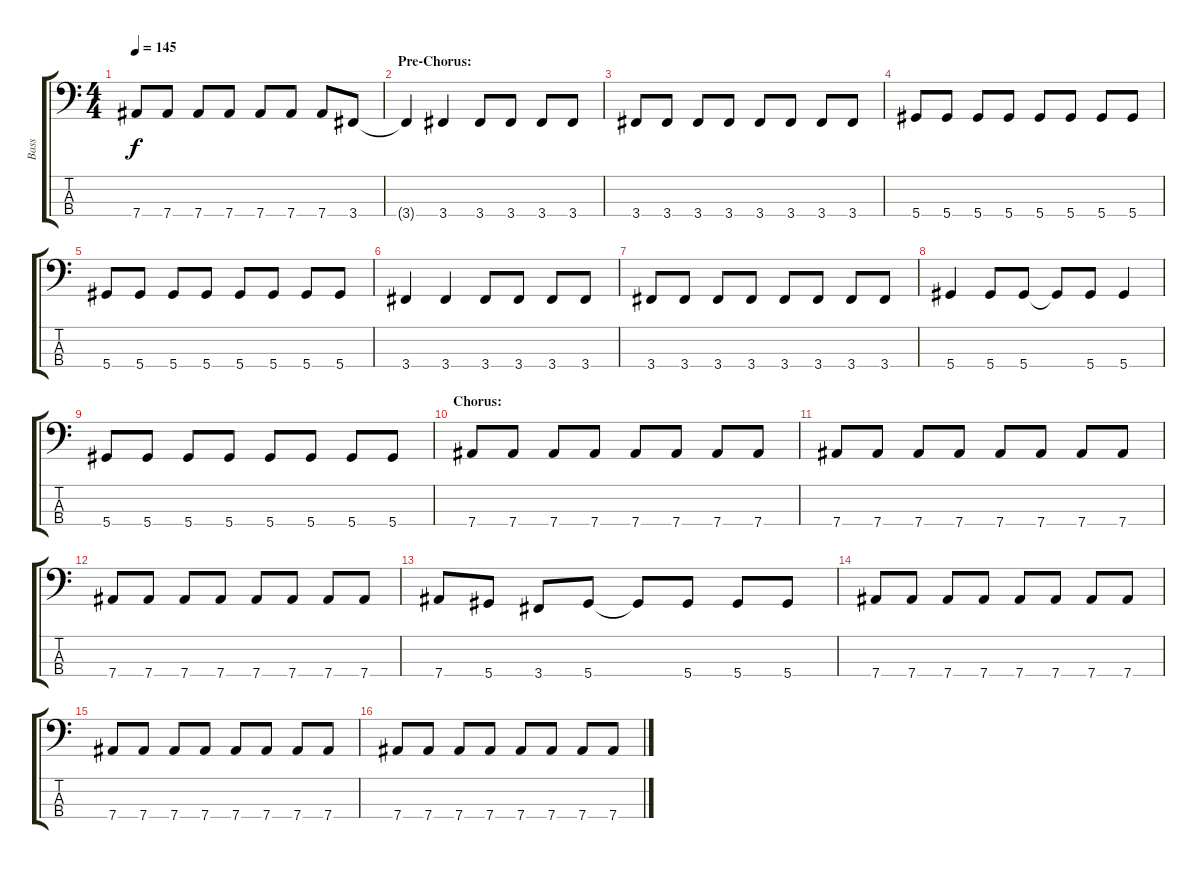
\track ("Bass" "Bass") {instrument electricbassfinger}
\staff {score tabs}
\tuning (Gb2 Db2 Ab1 Eb1) {hide}
\ts (4 4)
\tempo 145
\clef f4
\ks c
7.4.8{dy f} 7.4.8 7.4.8 7.4.8 7.4.8 7.4.8 7.4.8 3.4.8 |
\section ("" "Pre-Chorus:")
3.4{t}.4 3.4.4 3.4.8 3.4.8 3.4.8 3.4.8 |
3.4.8 3.4.8 3.4.8 3.4.8 3.4.8 3.4.8 3.4.8 3.4.8 |
5.4.8 5.4.8 5.4.8 5.4.8 5.4.8 5.4.8 5.4.8 5.4.8 |
5.4.8 5.4.8 5.4.8 5.4.8 5.4.8 5.4.8 5.4.8 5.4.8 |
3.4.4 3.4.4 3.4.8 3.4.8 3.4.8 3.4.8 |
3.4.8 3.4.8 3.4.8 3.4.8 3.4.8 3.4.8 3.4.8 3.4.8 |
5.4.4 5.4.8 5.4.8 5.4{t}.8 5.4.8 5.4.4 |
5.4.8 5.4.8 5.4.8 5.4.8 5.4.8 5.4.8 5.4.8 5.4.8 |
\section ("" "Chorus:")
7.4.8 7.4.8 7.4.8 7.4.8 7.4.8 7.4.8 7.4.8 7.4.8 |
7.4.8 7.4.8 7.4.8 7.4.8 7.4.8 7.4.8 7.4.8 7.4.8 |
7.4.8 7.4.8 7.4.8 7.4.8 7.4.8 7.4.8 7.4.8 7.4.8 |
7.4.8 5.4.8 3.4.8 5.4.8 5.4{t}.8 5.4.8 5.4.8 5.4.8 |
7.4.8 7.4.8 7.4.8 7.4.8 7.4.8 7.4.8 7.4.8 7.4.8 |
7.4.8 7.4.8 7.4.8 7.4.8 7.4.8 7.4.8 7.4.8 7.4.8 |
7.4.8 7.4.8 7.4.8 7.4.8 7.4.8 7.4.8 7.4.8 7.4.8
